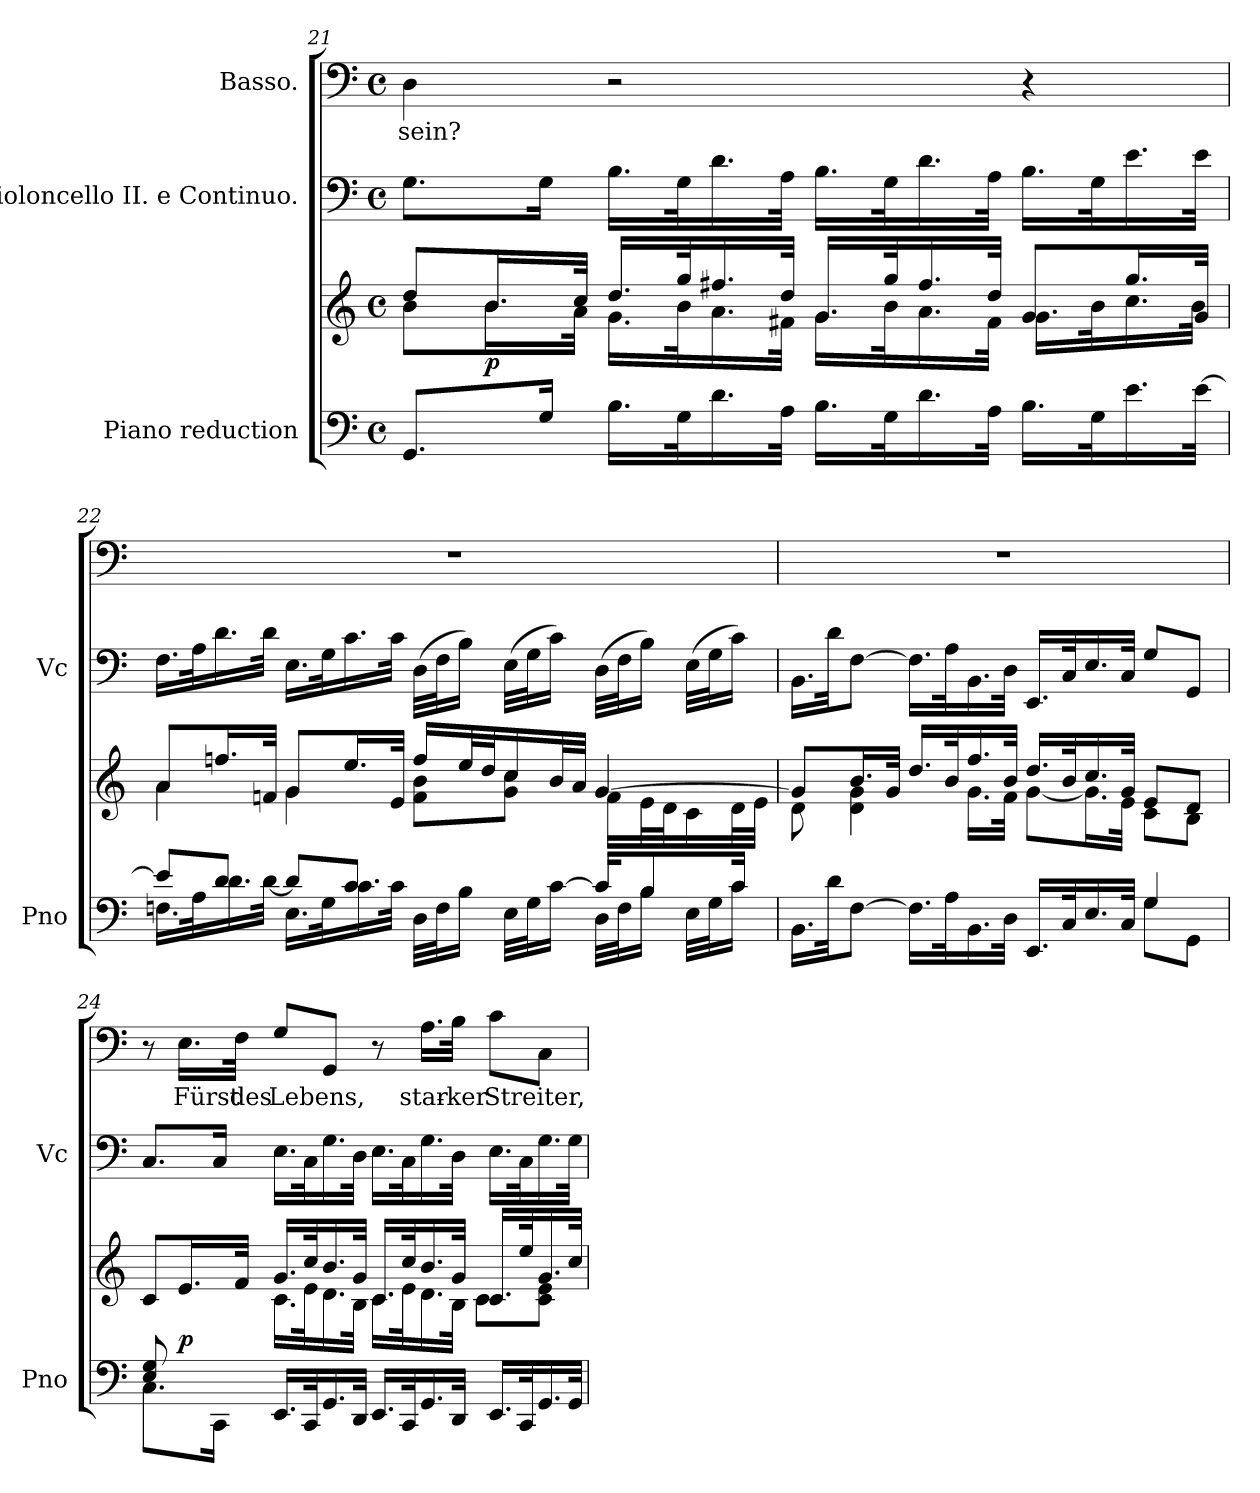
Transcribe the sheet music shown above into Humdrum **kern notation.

**kern	**kern	**dynam	**kern	**kern	**text
*part3	*part3	*part3	*part2	*part1	*part1
*staff4	*staff3	*staff3/4	*staff2	*staff1	*staff1
*I"Piano reduction	*	*	*I"Violoncello II.  e Continuo.	*I"Basso.	*
*I'Pno	*	*	*I'Vc	*	*
!!LO:LB:g=z
*clefF4	*clefG2	*	*clefF4	*clefF4	*
*k[]	*k[]	*	*k[]	*k[]	*
*M4/4	*M4/4	*	*M4/4	*M4/4	*
*met(c)	*met(c)	*	*met(c)	*met(c)	*
=21	=21	=21	=21	=21	=21
*	*^	*	*	*	*
!	!	!	!	!	!	!LO:LY:b
8.GG/L	8dd/L	8b\L	.	8.G\L	4D\	sein?
!	!	!	!LO:DY:b	!	!	!
.	16.b/L	16.b\L	p	.	.	.
16G/Jk	.	.	.	16G\Jk	.	.
.	32cc/JJk	32a\JJk	.	.	.	.
16.B\LL	16.dd/LL	16.g\LL	.	16.B\LL	2r	.
32G\K	32gg/K	32b\K	.	32G\K	.	.
16.d\	16.ff#X/	16.a\	.	16.d\	.	.
32A\JJk	32dd/JJk	32f#X\JJk	.	32A\JJk	.	.
16.B\LL	16.g/LL	16.g\LL	.	16.B\LL	.	.
32G\K	32gg/K	32b\K	.	32G\K	.	.
16.d\	16.ff#/	16.a\	.	16.d\	.	.
32A\JJk	32dd/JJk	32f#\JJk	.	32A\JJk	.	.
16.B\LL	8g/L	16.g\LL	.	16.B\LL	4r	.
32G\K	.	32b\K	.	32G\K	.	.
16.e\	16.gg/L	16.cc\	.	16.e\	.	.
[>32e\JJk	32g/JJk	32b\JJk	.	32e\JJk	.	.
=22	=22	=22	=22	=22	=22	=22
*^	*	*	*	*	*	*
8e/L]	16.Fn\LL	8a/L	4a\	.	16.F\LL	1r	.
.	32A\K	.	.	.	32A\K	.	.
8d/J	16.d\	16.ffn/L	.	.	16.d\	.	.
.	[>32d\JJk	32fn/JJk	.	.	32d\JJk	.	.
8d/L]	16.E\LL	8g/L	4g\	.	16.E\LL	.	.
.	32G\K	.	.	.	32G\K	.	.
8c/J	16.c\	16.ee/L	.	.	16.c\	.	.
.	32c\JJk	32e/JJk	.	.	32c\JJk	.	.
4ryy	32D\LLL	16ff/LL	8f\ 8b\L	.	(32D\LLL	.	.
.	32F\J	.	.	.	32F\J	.	.
.	16B\JJ	32ee/L	.	.	16B\JJ)	.	.
.	.	32dd/J	.	.	.	.	.
.	32E\LLL	16cc/	8g\ 8cc\J	.	(32E\LLL	.	.
.	32G\J	.	.	.	32G\J	.	.
.	[>16c\JJ	32b/L	.	.	16c\JJ)	.	.
.	.	32a/JJJ	.	.	.	.	.
16c/KL]	32D\LLL	[4g/	16f\LL	.	(32D\LLL	.	.
.	32F\J	.	.	.	32F\J	.	.
8B/	16B\JJ	.	32e\L	.	16B\JJ)	.	.
.	.	.	32d\J	.	.	.	.
.	32E\LLL	.	16c\	.	(32E\LLL	.	.
.	32G\J	.	.	.	32G\J	.	.
16c/Jk	16c\JJ	.	32d\L	.	16c\JJ)	.	.
.	.	.	32e\JJJ	.	.	.	.
=23	=23	=23	=23	=23	=23	=23	=23
16.BB\LL	2ryy	8g/L]	8d\	.	16.BB\LL	1r	.
32d\JK	.	.	.	.	32d\JK	.	.
[>8F\J	.	16.b/L	4d\ 4g\	.	[8F\J	.	.
.	.	32g/JJk	.	.	.	.	.
16.F\LL]	.	16.dd/LL	.	.	16.F\LL]	.	.
32A\K	.	32b/K	.	.	32A\K	.	.
16.BB\	.	16.ff/	16.g\LL	.	16.BB\	.	.
32D\JJk	.	32b/JJk	32f\JJk	.	32D\JJk	.	.
16.EE/LL	4ryy	16.dd/LL	[8g\L	.	16.EE/LL	.	.
32C/K	.	32b/K	.	.	32C/K	.	.
16.E/	.	16.cc/	16.g\L]	.	16.E/	.	.
32C/JJk	.	32g/JJk	32e\JJk	.	32C/JJk	.	.
4G/	8G\L	8e/L	8c\L	.	8G/L	.	.
.	8GG\J	8d/J	8B\J	.	8GG/J	.	.
!!LO:PB:g=z
=24	=24	=24	=24	=24	=24	=24	=24
8E/ 8G/L	8.C\L	8c/L	8ryy	.	8.C/L	8r	.
!	!	!	!	!LO:DY:b	!	!	!LO:LY:b
2..ryy	.	16.e/L	16.e\L	p	.	16.E\LL	Fürst
.	16CC\Jk	.	.	.	16C/Jk	.	.
!	!	!	!	!	!	!	!LO:LY:b
.	.	32f/JJk	32d\JJk	.	.	32F\JJk	des
!	!	!	!	!	!	!	!LO:LY:b
.	16.EE/LL	16.g/LL	16.c\LL	.	16.E\LL	8G/L	Lebens,
.	32CC/K	32cc/K	32e\K	.	32C\K	.	.
.	16.GG/	16.b/	16.d\	.	16.G\	8GG/J	.
.	32DD/JJk	32g/JJk	32B\JJk	.	32D\JJk	.	.
.	16.EE/LL	16.c/LL	16.c\LL	.	16.E\LL	8r	.
.	32CC/K	32cc/K	32e\K	.	32C\K	.	.
!	!	!	!	!	!	!	!LO:LY:b
.	16.GG/	16.b/	16.d\	.	16.G\	16.A\LL	star-
!	!	!	!	!	!	!	!LO:LY:b
.	32DD/JJk	32g/JJk	32B\JJk	.	32D\JJk	32B\JJk	-ker
!	!	!	!	!	!	!	!LO:LY:b
.	16.EE/LL	16.c/LL	8c\L	.	16.E\LL	8c\L	Streiter,
.	32CC/K	32ee/K	.	.	32C\K	.	.
.	16.GG/	16.g/	8c\ 8e\J	.	16.G\	8C\J	.
.	32GG/JJk	32cc/JJk	.	.	32G\JJk	.	.
*v	*v	*	*	*	*	*	*
*	*v	*v	*	*	*	*
=	=	=	=	=	=
*-	*-	*-	*-	*-	*-
